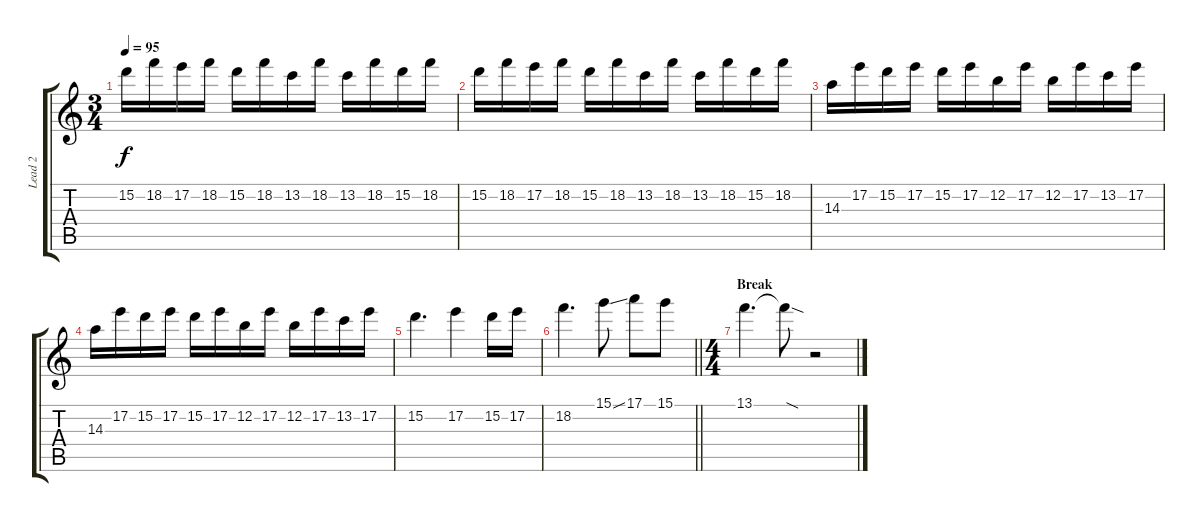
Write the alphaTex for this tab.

\track ("Lead 2" "Lead 2") {instrument distortionguitar}
\staff {score tabs}
\tuning (E4 B3 G3 D3 A2 D2) {hide}
\ts (3 4)
\tempo 95
\clef g2
\ks c
15.2.16{dy f} 18.2.16 17.2.16 18.2.16 15.2.16 18.2.16 13.2.16 18.2.16 13.2.16 18.2.16 15.2.16 18.2.16 |
15.2.16 18.2.16 17.2.16 18.2.16 15.2.16 18.2.16 13.2.16 18.2.16 13.2.16 18.2.16 15.2.16 18.2.16 |
14.3.16 17.2.16 15.2.16 17.2.16 15.2.16 17.2.16 12.2.16 17.2.16 12.2.16 17.2.16 13.2.16 17.2.16 |
14.3.16 17.2.16 15.2.16 17.2.16 15.2.16 17.2.16 12.2.16 17.2.16 12.2.16 17.2.16 13.2.16 17.2.16 |
15.2.4{d} 17.2.4 15.2.16 17.2.16 |
\barLineRight lightlight
18.2.4{d} 15.1{ss}.8 17.1.8 15.1.8 |
\ts (4 4)
\section ("" "Break")
13.1.4{d volume 3} 13.1{sod t}.8 r.2
